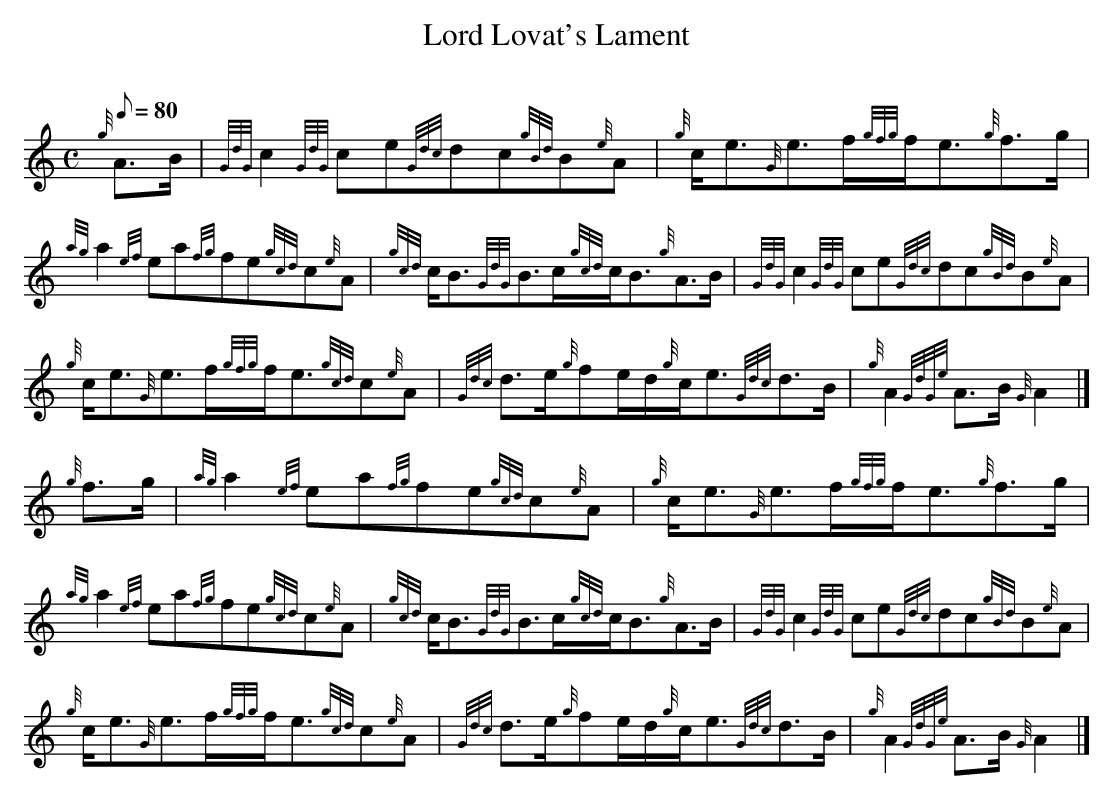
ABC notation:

X:1
T:Lord Lovat's Lament
M:C
L:1/8
Q:80
C:
K:HP
{g}A3/2B/2 | \
{GdG}c2{GdG}ce{Gdc}dc{gBd}B{e}A | \
{g}c/2e3/2{G}e3/2f/2{gfg}f/2e3/2{g}f3/2g/2 |
{ag}a2{ef}ea{fg}fe{gcd}c{e}A | \
{gcd}c/2B3/2{GdG}B3/2c/2{gcd}c/2B3/2{g}A3/2B/2 | \
{GdG}c2{GdG}ce{Gdc}dc{gBd}B{e}A |
{g}c/2e3/2{G}e3/2f/2{gfg}f/2e3/2{gcd}c{e}A | \
{Gdc}d3/2e/2{g}fe/2d/2{g}c/2e3/2{Gdc}d3/2B/2 | \
{g}A2{GdGe}A3/2B/2{G}A2|]
{g}f3/2g/2 | \
{ag}a2{ef}ea{fg}fe{gcd}c{e}A | \
{g}c/2e3/2{G}e3/2f/2{gfg}f/2e3/2{g}f3/2g/2 |
{ag}a2{ef}ea{fg}fe{gcd}c{e}A | \
{gcd}c/2B3/2{GdG}B3/2c/2{gcd}c/2B3/2{g}A3/2B/2 | \
{GdG}c2{GdG}ce{Gdc}dc{gBd}B{e}A |
{g}c/2e3/2{G}e3/2f/2{gfg}f/2e3/2{gcd}c{e}A | \
{Gdc}d3/2e/2{g}fe/2d/2{g}c/2e3/2{Gdc}d3/2B/2 | \
{g}A2{GdGe}A3/2B/2{G}A2|]
